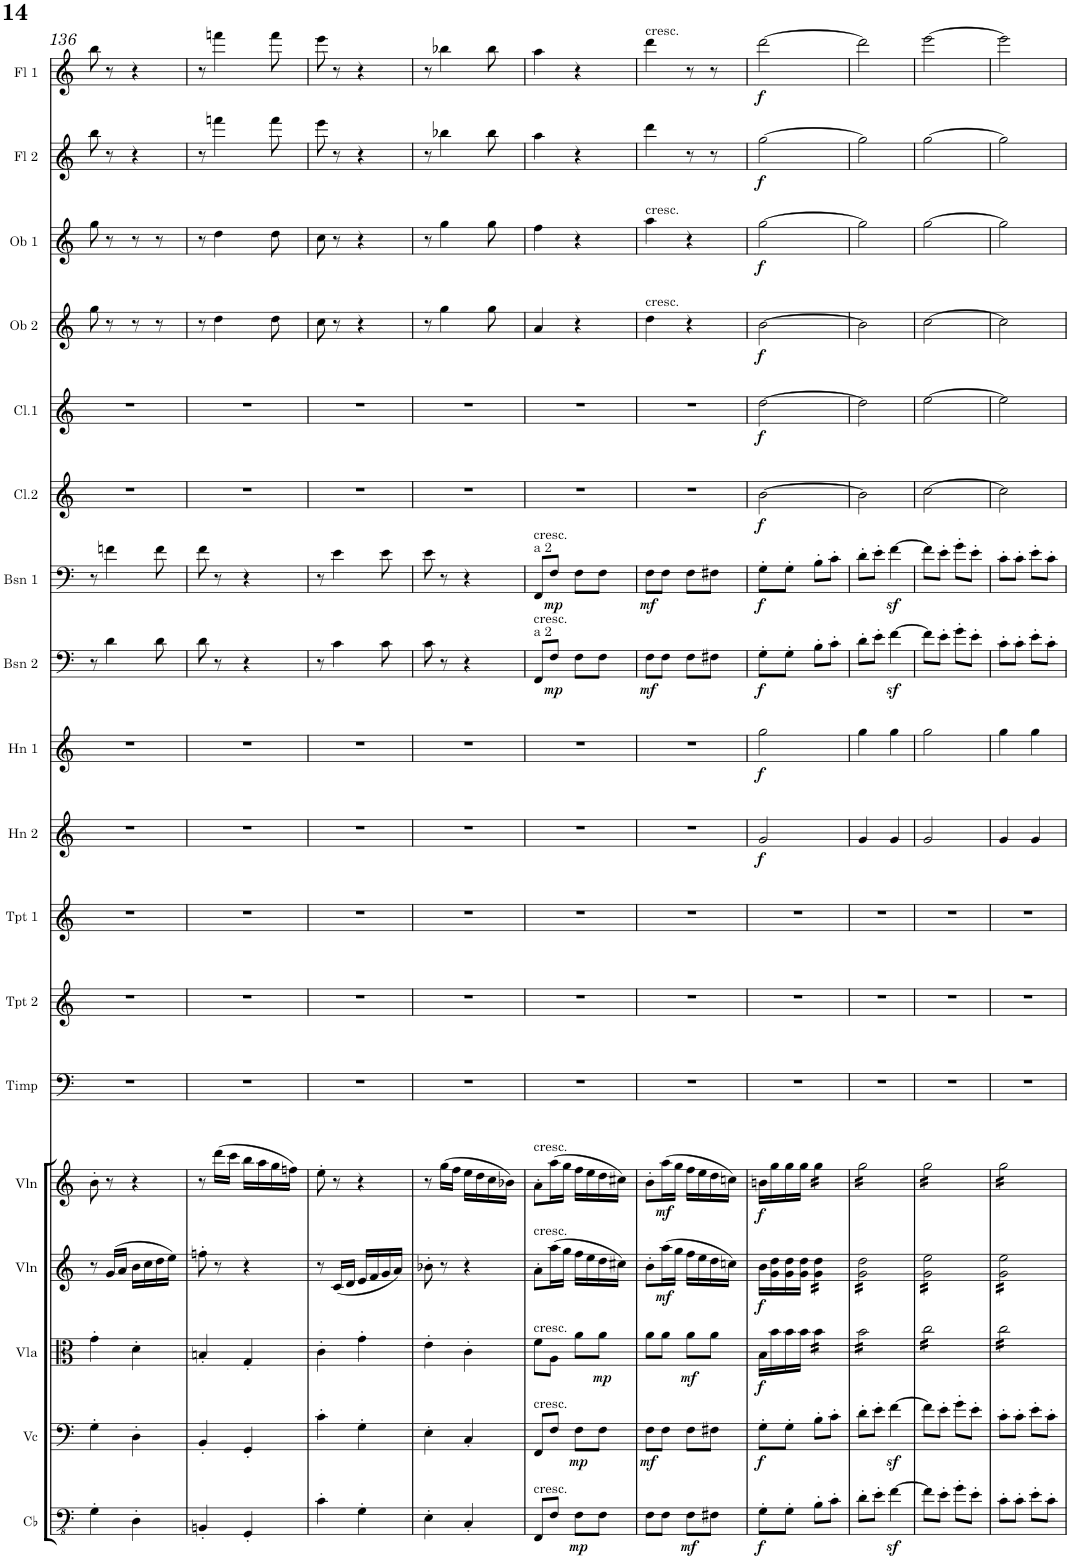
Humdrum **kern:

**kern	**dynam	**kern	**dynam	**kern	**dynam	**kern	**dynam	**kern	**dynam	**kern	**kern	**kern	**kern	**dynam	**kern	**dynam	**kern	**dynam	**kern	**dynam	**kern	**dynam	**kern	**dynam	**kern	**dynam	**kern	**dynam	**kern	**dynam	**kern	**dynam
*part18	*part18	*part17	*part17	*part16	*part16	*part15	*part15	*part14	*part14	*part13	*part12	*part11	*part10	*part10	*part9	*part9	*part8	*part8	*part7	*part7	*part6	*part6	*part5	*part5	*part4	*part4	*part3	*part3	*part2	*part2	*part1	*part1
*staff18	*staff18	*staff17	*staff17	*staff16	*staff16	*staff15	*staff15	*staff14	*staff14	*staff13	*staff12	*staff11	*staff10	*staff10	*staff9	*staff9	*staff8	*staff8	*staff7	*staff7	*staff6	*staff6	*staff5	*staff5	*staff4	*staff4	*staff3	*staff3	*staff2	*staff2	*staff1	*staff1
*I"Contrabass	*	*I"Violoncello	*	*I"Viola	*	*I"Violin	*	*I"Violin	*	*I"Timpani	*I"C Trumpet 2	*I"C Trumpet 1	*I"C Horn 2	*	*I"C Horn 1	*	*I"Bassoon 2	*	*I"Bassoon 1	*	*I"C Clarinet 2	*	*I"C Clarinet 1	*	*I"Oboe 2	*	*I"Oboe 1	*	*I"Flute 2	*	*I"Flute 1	*
*I'Cb	*	*I'Vc	*	*I'Vla	*	*I'Vln	*	*I'Vln	*	*I'Timp	*I'Tpt 2	*I'Tpt 1	*I'Hn 2	*	*I'Hn 1	*	*I'Bsn 2	*	*I'Bsn 1	*	*I'Cl.2	*	*I'Cl.1	*	*I'Ob 2	*	*I'Ob 1	*	*I'Fl 2	*	*I'Fl 1	*
!!LO:PB:g=z
*clefFv4	*	*clefF4	*	*clefC3	*	*clefG2	*	*clefG2	*	*clefF4	*clefG2	*clefG2	*clefG2	*	*clefG2	*	*clefF4	*	*clefF4	*	*clefG2	*	*clefG2	*	*clefG2	*	*clefG2	*	*clefG2	*	*clefG2	*
*	*	*	*	*	*	*	*	*	*	*	*	*	*Trd7c12	*	*Trd7c12	*	*	*	*	*	*Trd1c2	*	*Trd1c2	*	*	*	*	*	*	*	*	*
*k[]	*	*k[]	*	*k[]	*	*k[]	*	*k[]	*	*k[]	*k[]	*k[]	*k[]	*	*k[]	*	*k[]	*	*k[]	*	*k[]	*	*k[]	*	*k[]	*	*k[]	*	*k[]	*	*k[]	*
*M2/4	*	*M2/4	*	*M2/4	*	*M2/4	*	*M2/4	*	*M2/4	*M2/4	*M2/4	*M2/4	*	*M2/4	*	*M2/4	*	*M2/4	*	*M2/4	*	*M2/4	*	*M2/4	*	*M2/4	*	*M2/4	*	*M2/4	*
=136	=136	=136	=136	=136	=136	=136	=136	=136	=136	=136	=136	=136	=136	=136	=136	=136	=136	=136	=136	=136	=136	=136	=136	=136	=136	=136	=136	=136	=136	=136	=136	=136
4GG'\	.	4G'\	.	4g'\	.	8r	.	8b'\	.	2r	2r	2r	2r	.	2r	.	8r	.	8r	.	2r	.	2r	.	8gg\	.	8gg\	.	8bb\	.	8bb\	.
.	.	.	.	.	.	(16g/LL	.	8r	.	.	.	.	.	.	.	.	4d\	.	4fn\	.	.	.	.	.	8r	.	8r	.	8r	.	8r	.
.	.	.	.	.	.	16a/JJ	.	.	.	.	.	.	.	.	.	.	.	.	.	.	.	.	.	.	.	.	.	.	.	.	.	.
4DD'\	.	4D'\	.	4d'\	.	16b\LL	.	4r	.	.	.	.	.	.	.	.	.	.	.	.	.	.	.	.	8r	.	8r	.	4r	.	4r	.
.	.	.	.	.	.	16cc\	.	.	.	.	.	.	.	.	.	.	.	.	.	.	.	.	.	.	.	.	.	.	.	.	.	.
.	.	.	.	.	.	16dd\	.	.	.	.	.	.	.	.	.	.	8d\	.	8f\	.	.	.	.	.	8r	.	8r	.	.	.	.	.
.	.	.	.	.	.	16ee\JJ)	.	.	.	.	.	.	.	.	.	.	.	.	.	.	.	.	.	.	.	.	.	.	.	.	.	.
=137	=137	=137	=137	=137	=137	=137	=137	=137	=137	=137	=137	=137	=137	=137	=137	=137	=137	=137	=137	=137	=137	=137	=137	=137	=137	=137	=137	=137	=137	=137	=137	=137
4BBBn'/	.	4BB'/	.	4Bn'/	.	8ffn'\	.	8r	.	2r	2r	2r	2r	.	2r	.	8d\	.	8f\	.	2r	.	2r	.	8r	.	8r	.	8r	.	8r	.
.	.	.	.	.	.	8r	.	(16ddd\LL	.	.	.	.	.	.	.	.	8r	.	8r	.	.	.	.	.	4dd\	.	4dd\	.	4fffn\	.	4fffn\	.
.	.	.	.	.	.	.	.	16ccc\JJ	.	.	.	.	.	.	.	.	.	.	.	.	.	.	.	.	.	.	.	.	.	.	.	.
4GGG'/	.	4GG'/	.	4G'/	.	4r	.	16bb\LL	.	.	.	.	.	.	.	.	4r	.	4r	.	.	.	.	.	.	.	.	.	.	.	.	.
.	.	.	.	.	.	.	.	16aa\	.	.	.	.	.	.	.	.	.	.	.	.	.	.	.	.	.	.	.	.	.	.	.	.
.	.	.	.	.	.	.	.	16gg\	.	.	.	.	.	.	.	.	.	.	.	.	.	.	.	.	8dd\	.	8dd\	.	8fff\	.	8fff\	.
.	.	.	.	.	.	.	.	16ffn\JJ)	.	.	.	.	.	.	.	.	.	.	.	.	.	.	.	.	.	.	.	.	.	.	.	.
=138	=138	=138	=138	=138	=138	=138	=138	=138	=138	=138	=138	=138	=138	=138	=138	=138	=138	=138	=138	=138	=138	=138	=138	=138	=138	=138	=138	=138	=138	=138	=138	=138
4C'\	.	4c'\	.	4c'\	.	8r	.	8ee'\	.	2r	2r	2r	2r	.	2r	.	8r	.	8r	.	2r	.	2r	.	8cc\	.	8cc\	.	8eee\	.	8eee\	.
.	.	.	.	.	.	(16c/LL	.	8r	.	.	.	.	.	.	.	.	4c\	.	4e\	.	.	.	.	.	8r	.	8r	.	8r	.	8r	.
.	.	.	.	.	.	16d/JJ	.	.	.	.	.	.	.	.	.	.	.	.	.	.	.	.	.	.	.	.	.	.	.	.	.	.
4GG'\	.	4G'\	.	4g'\	.	16e/LL	.	4r	.	.	.	.	.	.	.	.	.	.	.	.	.	.	.	.	4r	.	4r	.	4r	.	4r	.
.	.	.	.	.	.	16f/	.	.	.	.	.	.	.	.	.	.	.	.	.	.	.	.	.	.	.	.	.	.	.	.	.	.
.	.	.	.	.	.	16g/	.	.	.	.	.	.	.	.	.	.	8c\	.	8e\	.	.	.	.	.	.	.	.	.	.	.	.	.
.	.	.	.	.	.	16a/JJ)	.	.	.	.	.	.	.	.	.	.	.	.	.	.	.	.	.	.	.	.	.	.	.	.	.	.
=139	=139	=139	=139	=139	=139	=139	=139	=139	=139	=139	=139	=139	=139	=139	=139	=139	=139	=139	=139	=139	=139	=139	=139	=139	=139	=139	=139	=139	=139	=139	=139	=139
4EE'\	.	4E'\	.	4e'\	.	8b-X'\	.	8r	.	2r	2r	2r	2r	.	2r	.	8c\	.	8e\	.	2r	.	2r	.	8r	.	8r	.	8r	.	8r	.
.	.	.	.	.	.	8r	.	(16gg\LL	.	.	.	.	.	.	.	.	8r	.	8r	.	.	.	.	.	4gg\	.	4gg\	.	4bb-X\	.	4bb-X\	.
.	.	.	.	.	.	.	.	16ff\JJ	.	.	.	.	.	.	.	.	.	.	.	.	.	.	.	.	.	.	.	.	.	.	.	.
4CC'/	.	4C'/	.	4c'\	.	4r	.	16ee\LL	.	.	.	.	.	.	.	.	4r	.	4r	.	.	.	.	.	.	.	.	.	.	.	.	.
.	.	.	.	.	.	.	.	16dd\	.	.	.	.	.	.	.	.	.	.	.	.	.	.	.	.	.	.	.	.	.	.	.	.
.	.	.	.	.	.	.	.	16cc\	.	.	.	.	.	.	.	.	.	.	.	.	.	.	.	.	8gg\	.	8gg\	.	8bb-\	.	8bb-\	.
.	.	.	.	.	.	.	.	16b-X\JJ)	.	.	.	.	.	.	.	.	.	.	.	.	.	.	.	.	.	.	.	.	.	.	.	.
=140	=140	=140	=140	=140	=140	=140	=140	=140	=140	=140	=140	=140	=140	=140	=140	=140	=140	=140	=140	=140	=140	=140	=140	=140	=140	=140	=140	=140	=140	=140	=140	=140
!	!	!	!	!	!	!	!	!	!	!	!	!	!	!	!	!	!	!	!LO:TX:a:t=a 2	!	!	!	!	!	!	!	!	!	!	!	!	!
!	!	!	!	!	!	!	!	!	!	!	!	!	!	!	!	!	!	!	!LO:TX:a:t=cresc.	!	!	!	!	!	!	!	!	!	!	!	!	!
!	!	!	!	!	!	!	!	!	!	!	!	!	!	!	!	!	!LO:TX:a:t=a 2	!	!	!	!	!	!	!	!	!	!	!	!	!	!	!
!	!	!	!	!	!	!	!	!	!	!	!	!	!	!	!	!	!LO:TX:a:t=cresc.	!	!	!	!	!	!	!	!	!	!	!	!	!	!	!
!	!	!	!	!	!	!	!	!LO:TX:a:t=cresc.	!	!	!	!	!	!	!	!	!	!	!	!	!	!	!	!	!	!	!	!	!	!	!	!
!	!	!	!	!	!	!LO:TX:a:t=cresc.	!	!	!	!	!	!	!	!	!	!	!	!	!	!	!	!	!	!	!	!	!	!	!	!	!	!
!	!	!	!	!LO:TX:a:t=cresc.	!	!	!	!	!	!	!	!	!	!	!	!	!	!	!	!	!	!	!	!	!	!	!	!	!	!	!	!
!	!	!LO:TX:a:t=cresc.	!	!	!	!	!	!	!	!	!	!	!	!	!	!	!	!	!	!	!	!	!	!	!	!	!	!	!	!	!	!
!LO:TX:a:t=cresc.	!	!	!	!	!	!	!	!	!	!	!	!	!	!	!	!	!	!	!	!	!	!	!	!	!	!	!	!	!	!	!	!
8FFF/L	.	8FF/L	.	8f\L	.	8a'\L	.	8a'\L	.	2r	2r	2r	2r	.	2r	.	8FF/L	.	8FF/L	.	2r	.	2r	.	4a/	.	4ff\	.	4aa\	.	4aa\	.
!	!	!	!	!	!	!	!	!	!	!	!	!	!	!	!	!	!	!LO:DY:b	!	!LO:DY:b	!	!	!	!	!	!	!	!	!	!	!	!
8FF/J	.	8F/J	.	8A\J	.	(16aa\L	.	(16aa\L	.	.	.	.	.	.	.	.	8F/J	mp	8F/J	mp	.	.	.	.	.	.	.	.	.	.	.	.
.	.	.	.	.	.	16gg\JJ	.	16gg\JJ	.	.	.	.	.	.	.	.	.	.	.	.	.	.	.	.	.	.	.	.	.	.	.	.
!	!LO:DY:b	!	!LO:DY:b	!	!	!	!	!	!	!	!	!	!	!	!	!	!	!	!	!	!	!	!	!	!	!	!	!	!	!	!	!
8FF\L	mp	8F\L	mp	8a\L	.	16ff\LL	.	16ff\LL	.	.	.	.	.	.	.	.	8F\L	.	8F\L	.	.	.	.	.	4r	.	4r	.	4r	.	4r	.
.	.	.	.	.	.	16ee\	.	16ee\	.	.	.	.	.	.	.	.	.	.	.	.	.	.	.	.	.	.	.	.	.	.	.	.
!	!	!	!	!	!LO:DY:b	!	!	!	!	!	!	!	!	!	!	!	!	!	!	!	!	!	!	!	!	!	!	!	!	!	!	!
8FF\J	.	8F\J	.	8a\J	mp	16dd\	.	16dd\	.	.	.	.	.	.	.	.	8F\J	.	8F\J	.	.	.	.	.	.	.	.	.	.	.	.	.
.	.	.	.	.	.	16cc#X\JJ)	.	16cc#X\JJ)	.	.	.	.	.	.	.	.	.	.	.	.	.	.	.	.	.	.	.	.	.	.	.	.
=141	=141	=141	=141	=141	=141	=141	=141	=141	=141	=141	=141	=141	=141	=141	=141	=141	=141	=141	=141	=141	=141	=141	=141	=141	=141	=141	=141	=141	=141	=141	=141	=141
!	!	!	!	!	!	!	!	!	!	!	!	!	!	!	!	!	!	!	!	!	!	!	!	!	!	!	!	!	!	!	!LO:TX:a:t=cresc.	!
!	!	!	!	!	!	!	!	!	!	!	!	!	!	!	!	!	!	!	!	!	!	!	!	!	!	!	!LO:TX:a:t=cresc.	!	!	!	!	!
!	!	!	!	!	!	!	!	!	!	!	!	!	!	!	!	!	!	!	!	!	!	!	!	!	!LO:TX:a:t=cresc.	!	!	!	!	!	!	!
!	!	!	!LO:DY:b	!	!	!	!	!	!	!	!	!	!	!	!	!	!	!LO:DY:b	!	!LO:DY:b	!	!	!	!	!	!	!	!	!	!	!	!
8FF\L	.	8F\L	mf	8a\L	.	8b'\L	.	8b'\L	.	2r	2r	2r	2r	.	2r	.	8F\L	mf	8F\L	mf	2r	.	2r	.	4dd\	.	4aa\	.	4ddd\	.	4ddd\	.
!	!	!	!	!	!	!	!LO:DY:b	!	!LO:DY:b	!	!	!	!	!	!	!	!	!	!	!	!	!	!	!	!	!	!	!	!	!	!	!
8FF\J	.	8F\J	.	8a\J	.	(16aa\L	mf	(16aa\L	mf	.	.	.	.	.	.	.	8F\J	.	8F\J	.	.	.	.	.	.	.	.	.	.	.	.	.
.	.	.	.	.	.	16gg\JJ	.	16gg\JJ	.	.	.	.	.	.	.	.	.	.	.	.	.	.	.	.	.	.	.	.	.	.	.	.
!	!LO:DY:b	!	!	!	!LO:DY:b	!	!	!	!	!	!	!	!	!	!	!	!	!	!	!	!	!	!	!	!	!	!	!	!	!	!	!
8FF\L	mf	8F\L	.	8a\L	mf	16ff\LL	.	16ff\LL	.	.	.	.	.	.	.	.	8F\L	.	8F\L	.	.	.	.	.	4r	.	4r	.	8r	.	8r	.
.	.	.	.	.	.	16ee\	.	16ee\	.	.	.	.	.	.	.	.	.	.	.	.	.	.	.	.	.	.	.	.	.	.	.	.
8FF#X\J	.	8F#X\J	.	8a\J	.	16dd\	.	16dd\	.	.	.	.	.	.	.	.	8F#X\J	.	8F#X\J	.	.	.	.	.	.	.	.	.	8r	.	8r	.
.	.	.	.	.	.	16ccn\JJ)	.	16ccn\JJ)	.	.	.	.	.	.	.	.	.	.	.	.	.	.	.	.	.	.	.	.	.	.	.	.
=142	=142	=142	=142	=142	=142	=142	=142	=142	=142	=142	=142	=142	=142	=142	=142	=142	=142	=142	=142	=142	=142	=142	=142	=142	=142	=142	=142	=142	=142	=142	=142	=142
!	!LO:DY:b	!	!LO:DY:b	!	!LO:DY:b	!	!LO:DY:b	!	!LO:DY:b	!	!	!	!	!LO:DY:b	!	!LO:DY:b	!	!LO:DY:b	!	!LO:DY:b	!	!LO:DY:b	!	!LO:DY:b	!	!LO:DY:b	!	!LO:DY:b	!	!LO:DY:b	!	!LO:DY:b
8GG'\L	f	8G'\L	f	16B\LL	f	16b\LL	f	16bn\LL	f	2r	2r	2r	2g/	f	2gg\	f	8G'\L	f	8G'\L	f	[2b\	f	[2dd\	f	[2b\	f	[2gg\	f	[2gg\	f	[2ddd\	f
.	.	.	.	16b\	.	16g\ 16dd\	.	16gg\	.	.	.	.	.	.	.	.	.	.	.	.	.	.	.	.	.	.	.	.	.	.	.	.
8GG'\J	.	8G'\J	.	16b\	.	16g\ 16dd\	.	16gg\	.	.	.	.	.	.	.	.	8G'\J	.	8G'\J	.	.	.	.	.	.	.	.	.	.	.	.	.
.	.	.	.	16b\JJ	.	16g\ 16dd\JJ	.	16gg\JJ	.	.	.	.	.	.	.	.	.	.	.	.	.	.	.	.	.	.	.	.	.	.	.	.
*	*	*	*	*tremolo	*	*	*	*	*	*	*	*	*	*	*	*	*	*	*	*	*	*	*	*	*	*	*	*	*	*	*	*
*	*	*	*	*	*	*tremolo	*	*	*	*	*	*	*	*	*	*	*	*	*	*	*	*	*	*	*	*	*	*	*	*	*	*
*	*	*	*	*	*	*	*	*tremolo	*	*	*	*	*	*	*	*	*	*	*	*	*	*	*	*	*	*	*	*	*	*	*	*
8BB'\L	.	8B'\L	.	16b\LL	.	16g\ 16dd\LL	.	16gg\LL	.	.	.	.	.	.	.	.	8B'\L	.	8B'\L	.	.	.	.	.	.	.	.	.	.	.	.	.
.	.	.	.	16b\	.	16g\ 16dd\	.	16gg\	.	.	.	.	.	.	.	.	.	.	.	.	.	.	.	.	.	.	.	.	.	.	.	.
8C'\J	.	8c'\J	.	16b\	.	16g\ 16dd\	.	16gg\	.	.	.	.	.	.	.	.	8c'\J	.	8c'\J	.	.	.	.	.	.	.	.	.	.	.	.	.
.	.	.	.	16b\JJ	.	16g\ 16dd\JJ	.	16gg\JJ	.	.	.	.	.	.	.	.	.	.	.	.	.	.	.	.	.	.	.	.	.	.	.	.
=143	=143	=143	=143	=143	=143	=143	=143	=143	=143	=143	=143	=143	=143	=143	=143	=143	=143	=143	=143	=143	=143	=143	=143	=143	=143	=143	=143	=143	=143	=143	=143	=143
8D'\L	.	8d'\L	.	16b\LL	.	16g\ 16dd\LL	.	16gg\LL	.	2r	2r	2r	4g/	.	4gg\	.	8d'\L	.	8d'\L	.	2b\]	.	2dd\]	.	2b\]	.	2gg\]	.	2gg\]	.	2ddd\]	.
.	.	.	.	16b\	.	16g\ 16dd\	.	16gg\	.	.	.	.	.	.	.	.	.	.	.	.	.	.	.	.	.	.	.	.	.	.	.	.
8E'\J	.	8e'\J	.	16b\	.	16g\ 16dd\	.	16gg\	.	.	.	.	.	.	.	.	8e'\J	.	8e'\J	.	.	.	.	.	.	.	.	.	.	.	.	.
.	.	.	.	16b\	.	16g\ 16dd\	.	16gg\	.	.	.	.	.	.	.	.	.	.	.	.	.	.	.	.	.	.	.	.	.	.	.	.
[4Fz<\	.	[4fz<\	.	16b\	.	16g\ 16dd\	.	16gg\	.	.	.	.	4g/	.	4gg\	.	[4fz<\	.	[4fz<\	.	.	.	.	.	.	.	.	.	.	.	.	.
.	.	.	.	16b\	.	16g\ 16dd\	.	16gg\	.	.	.	.	.	.	.	.	.	.	.	.	.	.	.	.	.	.	.	.	.	.	.	.
.	.	.	.	16b\	.	16g\ 16dd\	.	16gg\	.	.	.	.	.	.	.	.	.	.	.	.	.	.	.	.	.	.	.	.	.	.	.	.
.	.	.	.	16b\JJ	.	16g\ 16dd\JJ	.	16gg\JJ	.	.	.	.	.	.	.	.	.	.	.	.	.	.	.	.	.	.	.	.	.	.	.	.
=144	=144	=144	=144	=144	=144	=144	=144	=144	=144	=144	=144	=144	=144	=144	=144	=144	=144	=144	=144	=144	=144	=144	=144	=144	=144	=144	=144	=144	=144	=144	=144	=144
8F\L]	.	8f\L]	.	16cc\LL	.	16g\ 16ee\LL	.	16gg\LL	.	2r	2r	2r	2g/	.	2gg\	.	8f\L]	.	8f\L]	.	[2cc\	.	[2ee\	.	[2cc\	.	[2gg\	.	[2gg\	.	[2eee\	.
.	.	.	.	16cc\	.	16g\ 16ee\	.	16gg\	.	.	.	.	.	.	.	.	.	.	.	.	.	.	.	.	.	.	.	.	.	.	.	.
8E'\J	.	8e'\J	.	16cc\	.	16g\ 16ee\	.	16gg\	.	.	.	.	.	.	.	.	8e'\J	.	8e'\J	.	.	.	.	.	.	.	.	.	.	.	.	.
.	.	.	.	16cc\	.	16g\ 16ee\	.	16gg\	.	.	.	.	.	.	.	.	.	.	.	.	.	.	.	.	.	.	.	.	.	.	.	.
8G'\L	.	8g'\L	.	16cc\	.	16g\ 16ee\	.	16gg\	.	.	.	.	.	.	.	.	8g'\L	.	8g'\L	.	.	.	.	.	.	.	.	.	.	.	.	.
.	.	.	.	16cc\	.	16g\ 16ee\	.	16gg\	.	.	.	.	.	.	.	.	.	.	.	.	.	.	.	.	.	.	.	.	.	.	.	.
8E'\J	.	8e'\J	.	16cc\	.	16g\ 16ee\	.	16gg\	.	.	.	.	.	.	.	.	8e'\J	.	8e'\J	.	.	.	.	.	.	.	.	.	.	.	.	.
.	.	.	.	16cc\JJ	.	16g\ 16ee\JJ	.	16gg\JJ	.	.	.	.	.	.	.	.	.	.	.	.	.	.	.	.	.	.	.	.	.	.	.	.
=145	=145	=145	=145	=145	=145	=145	=145	=145	=145	=145	=145	=145	=145	=145	=145	=145	=145	=145	=145	=145	=145	=145	=145	=145	=145	=145	=145	=145	=145	=145	=145	=145
8C'\L	.	8c'\L	.	16cc\LL	.	16g\ 16ee\LL	.	16gg\LL	.	2r	2r	2r	4g/	.	4gg\	.	8c'\L	.	8c'\L	.	2cc\]	.	2ee\]	.	2cc\]	.	2gg\]	.	2gg\]	.	2eee\]	.
.	.	.	.	16cc\	.	16g\ 16ee\	.	16gg\	.	.	.	.	.	.	.	.	.	.	.	.	.	.	.	.	.	.	.	.	.	.	.	.
8C'\J	.	8c'\J	.	16cc\	.	16g\ 16ee\	.	16gg\	.	.	.	.	.	.	.	.	8c'\J	.	8c'\J	.	.	.	.	.	.	.	.	.	.	.	.	.
.	.	.	.	16cc\	.	16g\ 16ee\	.	16gg\	.	.	.	.	.	.	.	.	.	.	.	.	.	.	.	.	.	.	.	.	.	.	.	.
8E'\L	.	8e'\L	.	16cc\	.	16g\ 16ee\	.	16gg\	.	.	.	.	4g/	.	4gg\	.	8e'\L	.	8e'\L	.	.	.	.	.	.	.	.	.	.	.	.	.
.	.	.	.	16cc\	.	16g\ 16ee\	.	16gg\	.	.	.	.	.	.	.	.	.	.	.	.	.	.	.	.	.	.	.	.	.	.	.	.
8C'\J	.	8c'\J	.	16cc\	.	16g\ 16ee\	.	16gg\	.	.	.	.	.	.	.	.	8c'\J	.	8c'\J	.	.	.	.	.	.	.	.	.	.	.	.	.
.	.	.	.	16cc\JJ	.	16g\ 16ee\JJ	.	16gg\JJ	.	.	.	.	.	.	.	.	.	.	.	.	.	.	.	.	.	.	.	.	.	.	.	.
*	*	*	*	*	*	*	*	*Xtremolo	*	*	*	*	*	*	*	*	*	*	*	*	*	*	*	*	*	*	*	*	*	*	*	*
*	*	*	*	*	*	*Xtremolo	*	*	*	*	*	*	*	*	*	*	*	*	*	*	*	*	*	*	*	*	*	*	*	*	*	*
*	*	*	*	*Xtremolo	*	*	*	*	*	*	*	*	*	*	*	*	*	*	*	*	*	*	*	*	*	*	*	*	*	*	*	*
=	=	=	=	=	=	=	=	=	=	=	=	=	=	=	=	=	=	=	=	=	=	=	=	=	=	=	=	=	=	=	=	=
*-	*-	*-	*-	*-	*-	*-	*-	*-	*-	*-	*-	*-	*-	*-	*-	*-	*-	*-	*-	*-	*-	*-	*-	*-	*-	*-	*-	*-	*-	*-	*-	*-
